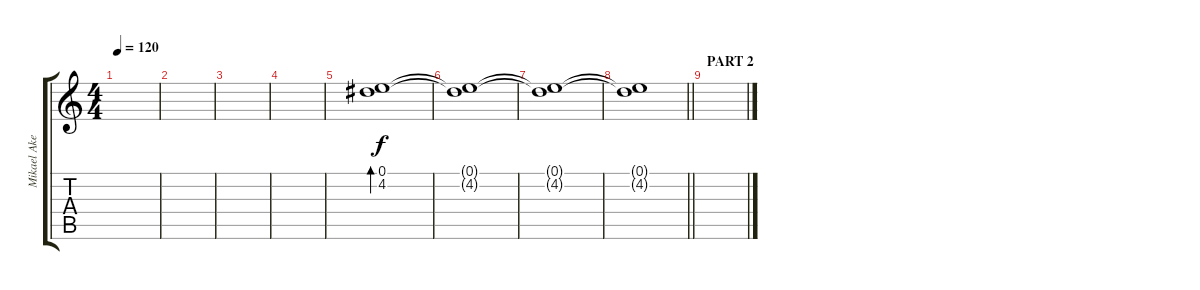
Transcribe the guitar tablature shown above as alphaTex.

\track ("Mikael Akerfeldt - Electric Guitar 2" "Mikael Ake") {instrument distortionguitar}
\staff {score tabs}
\tuning (E4 B3 G3 D3 A2 E2) {hide}
\ts (4 4)
\tempo 120
\clef g2
\ks c
|
|
|
|
(0.1 4.2).1{bd 480 volume 0} |
(0.1{t} 4.2{t}).1 |
(0.1{t} 4.2{t}).1 |
\barLineRight lightlight
(0.1{t} 4.2{t}).1 |
\section ("" "PART 2")
